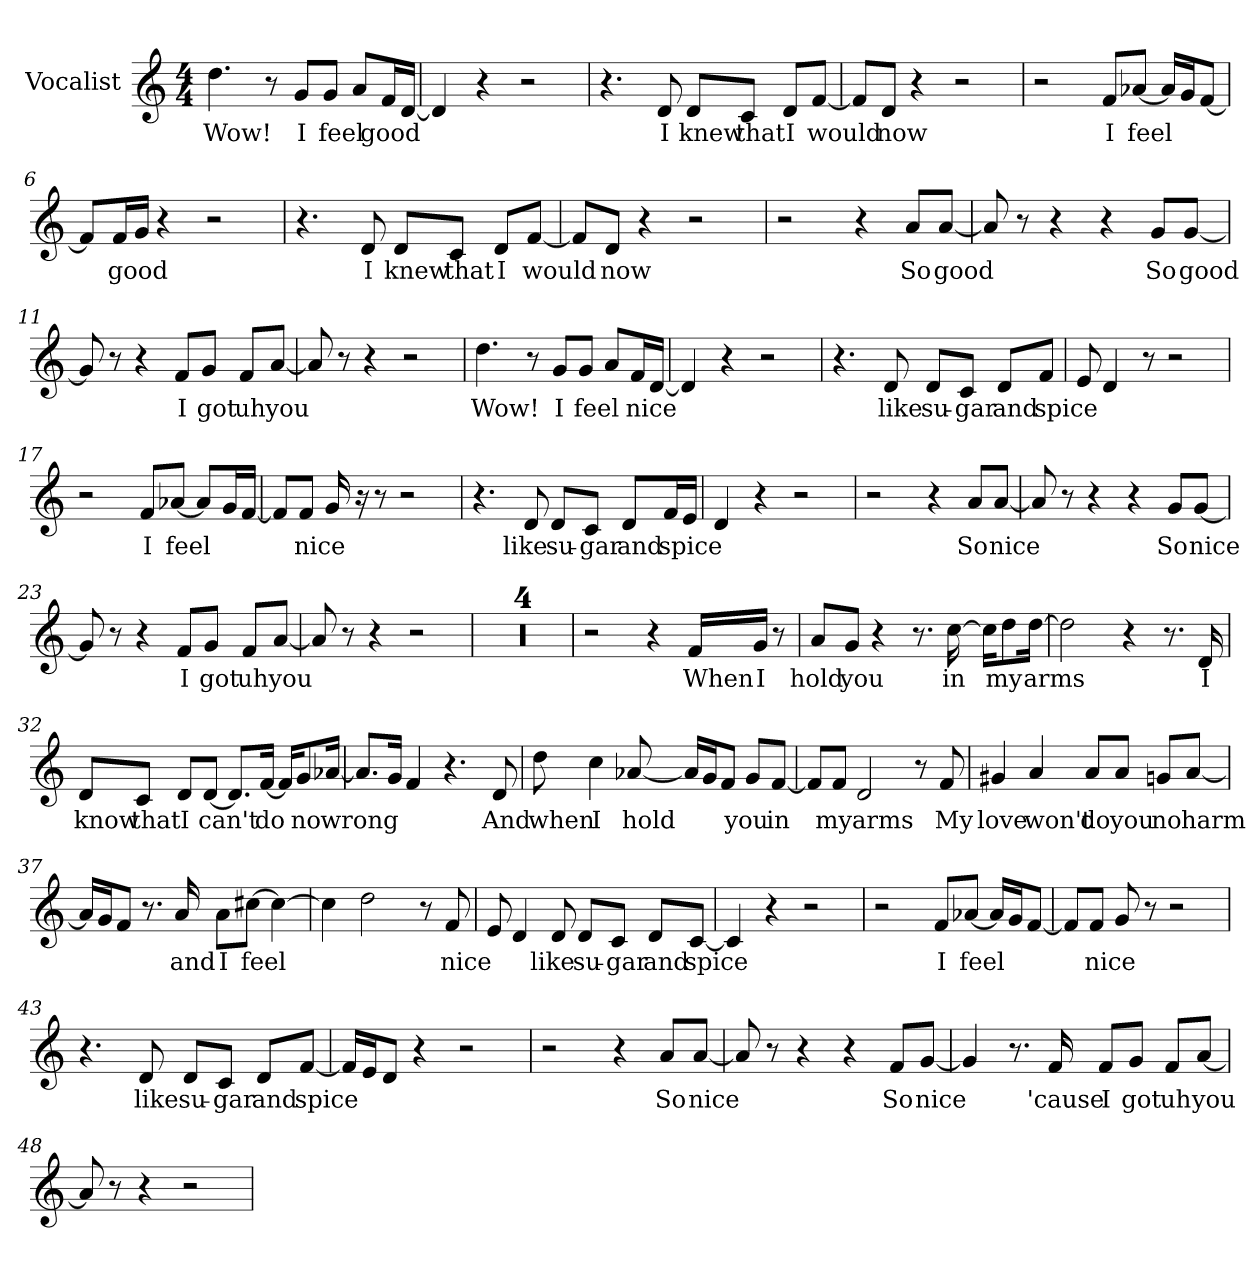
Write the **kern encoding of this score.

**kern	**text
*part1	*part1
*staff1	*staff1
*I"Vocalist	*
*clefG2	*
*M4/4	*
=1	=1
4.dd	Wow!
8r	.
8g/L	I
8g/J	feel
8a/L	_
16f/L	good
[16d/JJ	_
=2	=2
4d]	_
4r	.
2r	.
=3	=3
4.r	.
8d	I
8d/L	knew
8c/J	that
8d/L	I
[8f/J	would
=4	=4
8f/L]	_
8d/J	now
4r	.
2r	.
=5	=5
2r	.
8f/L	I
[8a-X/J	feel
16a-/LL]	_
16g/J	_
[8f/J	_
=6	=6
8f/L]	_
16f/L	good
16g/JJ	_
4r	.
2r	.
=7	=7
4.r	.
8d	I
8d/L	knew
8c/J	that
8d/L	I
[8f/J	would
=8	=8
8f/L]	_
8d/J	now
4r	.
2r	.
=9	=9
2r	.
4r	.
8a/L	So
[8a/J	good
=10	=10
8a]	_
8r	.
4r	.
4r	.
8g/L	So
[8g/J	good
=11	=11
8g]	_
8r	.
4r	.
8f/L	I
8g/J	got
8f/L	uh
[8a/J	you
=12	=12
8a]	_
8r	.
4r	.
2r	.
=13	=13
4.dd	Wow!
8r	.
8g/L	I
8g/J	feel
8a/L	_
16f/L	nice
[16d/JJ	_
=14	=14
4d]	_
4r	.
2r	.
=15	=15
4.r	.
8d	like
8d/L	su-
8c/J	-gar
8d/L	and
8f/J	spice
=16	=16
8e	_
4d	_
8r	.
2r	.
=17	=17
2r	.
8f/L	I
[8a-X/J	feel
8a-/L]	_
16g/L	_
[16f/JJ	_
=18	=18
8f/L]	_
8f/J	nice
16g	_
16r	.
8r	.
2r	.
=19	=19
4.r	.
8d	like
8d/L	su-
8c/J	-gar
8d/L	and
16f/L	spice
16e/JJ	_
=20	=20
4d	_
4r	.
2r	.
=21	=21
2r	.
4r	.
8a/L	So
[8a/J	nice
=22	=22
8a]	_
8r	.
4r	.
4r	.
8g/L	So
[8g/J	nice
=23	=23
8g]	_
8r	.
4r	.
8f/L	I
8g/J	got
8f/L	uh
[8a/J	you
=24	=24
8a]	_
8r	.
4r	.
2r	.
=25	=25
1r	.
=26	=26
1r	.
=27	=27
1r	.
=28	=28
1r	.
=29	=29
2r	.
4r	.
16f/LL	When
16g/JJ	I
8r	.
=30	=30
8a/L	hold
8g/J	you
4r	.
8.r	.
[16cc	in
16cc\KL]	_
8dd\	my
[16dd\Jk	arms
=31	=31
2dd]	_
4r	.
8.r	.
16d	I
=32	=32
8d/L	know
8c/J	that
8d/L	I
[8d/J	can't
8.d/L]	_
[16f/Jk	do
16f/KL]	_
8g/	no
[16a-X/Jk	wrong
=33	=33
8.a-/L]	_
16g/Jk	_
4f	_
4.r	.
8d	And
=34	=34
8dd	when
4cc	I
[8a-X	hold
16a-/LL]	_
16g/J	_
8f/J	_
8g/L	you
[8f/J	in
=35	=35
8f/L]	_
8f/J	my
2d	arms
8r	.
8f	My
=36	=36
4g#X	love
4a	won't
8a/L	do
8a/J	you
8gn/L	no
[8a/J	harm
=37	=37
16a/LL]	_
16g/J	_
8f/J	_
8.r	.
16a	and
8a\L	I
[8cc#X\J	feel
4cc#_	_
=38	=38
4cc#]	_
2dd	_
8r	.
8f	nice
=39	=39
8e	_
4d	_
8d	like
8d/L	su-
8c/J	-gar
8d/L	and
[8c/J	spice
=40	=40
4c]	_
4r	.
2r	.
=41	=41
2r	.
8f/L	I
[8a-X/J	feel
16a-/LL]	_
16g/J	_
[8f/J	_
=42	=42
8f/L]	_
8f/J	nice
8g	_
8r	.
2r	.
=43	=43
4.r	.
8d	like
8d/L	su-
8c/J	-gar
8d/L	and
[8f/J	spice
=44	=44
16f/LL]	_
16e/J	_
8d/J	_
4r	.
2r	.
=45	=45
2r	.
4r	.
8a/L	So
[8a/J	nice
=46	=46
8a]	_
8r	.
4r	.
4r	.
8f/L	So
[8g/J	nice
=47	=47
4g]	_
8.r	.
16f	'cause
8f/L	I
8g/J	got
8f/L	uh
[8a/J	you
=48	=48
8a]	_
8r	.
4r	.
2r	.
=	=
*-	*-
